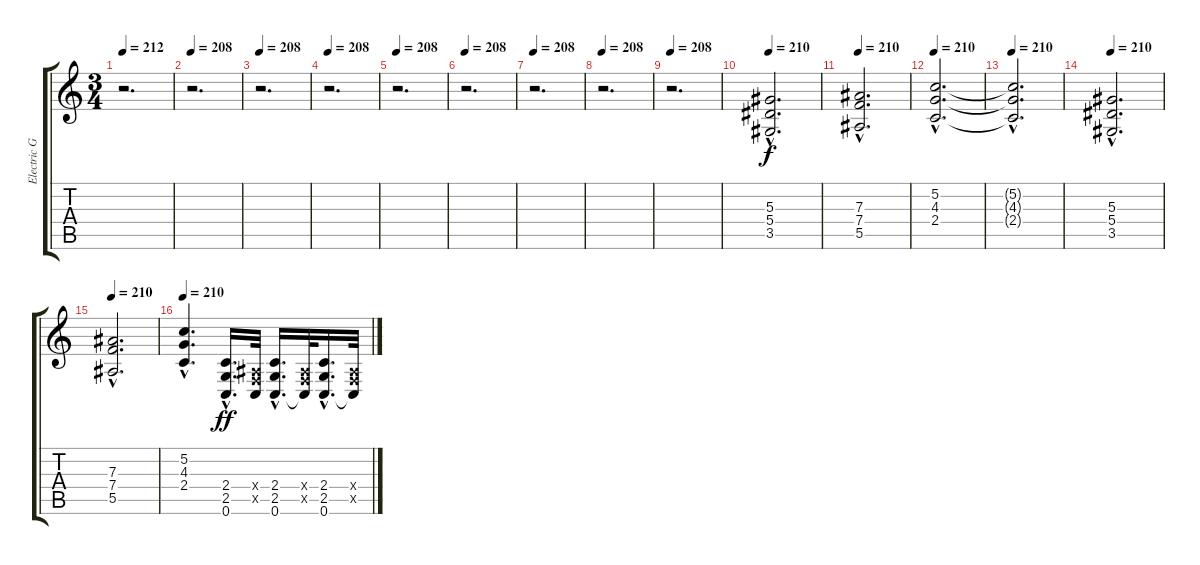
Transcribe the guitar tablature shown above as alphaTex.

\track ("Electric Guitar 4" "Electric G") {instrument distortionguitar}
\staff {score tabs}
\tuning (C4 G3 Eb3 Bb2 F2 C2) {hide}
\ts (3 4)
\tempo 212
\clef g2
\ks c
r.2{d dy f} |
\tempo 208
r.2{d} |
\tempo 208
r.2{d} |
\tempo 208
r.2{d} |
\tempo 208
r.2{d} |
\tempo 208
r.2{d} |
\tempo 208
r.2{d} |
\tempo 208
r.2{d} |
\tempo 208
r.2{d} |
\tempo 210
(5.3{hac} 5.4{hac} 3.5{hac}).2{d} |
\tempo 210
(7.3{hac} 7.4{hac} 5.5{hac}).2{d} |
\tempo 210
(5.2{hac} 4.3{hac} 2.4{hac}).2{d} |
\tempo 210
(5.2{hac t} 4.3{hac t} 2.4{hac t}).2{d} |
\tempo 210
(5.3{hac} 5.4{hac} 3.5{hac}).2{d} |
\tempo 210
(7.3{hac} 7.4{hac} 5.5{hac}).2{d} |
\tempo 210
(5.2{hac} 4.3{hac} 2.4{hac}).4{d} (2.4{hac} 2.5{hac} 0.6{hac}).16{d dy ff} (0.4{x} 0.5{x} 0.6{t}).32 (2.4{hac} 2.5{hac} 0.6{hac}).16{d} (0.4{x} 0.5{x} 0.6{t}).32 (2.4{hac} 2.5{hac} 0.6{hac}).16{d} (0.4{x} 0.5{x} 0.6{t}).32
